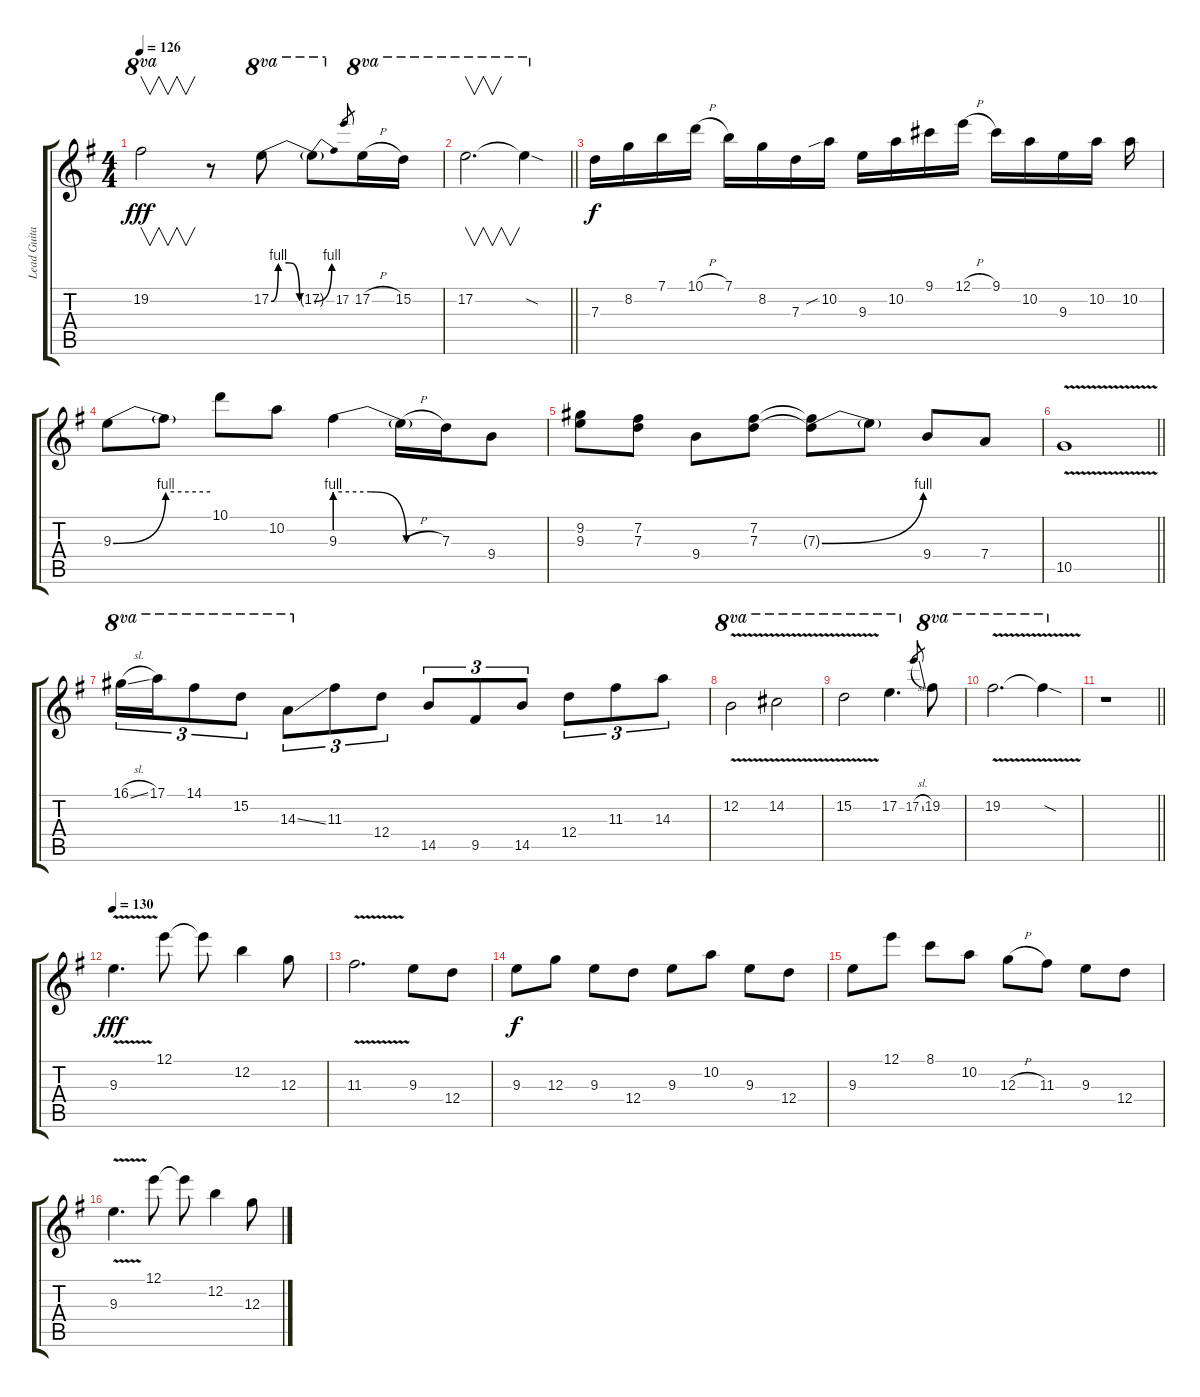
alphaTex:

\track ("Lead Guitar" "Lead Guita") {instrument overdrivenguitar}
\staff {score tabs}
\tuning (E4 B3 G3 D3 A2 E2) {hide}
\ts (4 4)
\tempo 126
\clef g2
\ks g
19.2.2{v ot 8va dy fff} r.8 17.2{be (custom 0 0 10 4 25 4 40 0 60 0)}.8{ot 8va} 17.2{be (bend 0 0 60 4) t}.8{ot 8va} 17.2.8{gr} 17.2{h}.16{ot 8va} 15.2.16{ot 8va} |
\barLineRight lightlight
17.2.2{v d ot 8va} 17.2{sod t}.4{ot 8va} |
7.3.16{dy f} 8.2.16 7.1.16 10.1{h}.16 7.1.16 8.2.16 7.3.16 10.2{sib}.16 9.3.16 10.2.16 9.1.16 12.1{h}.16 9.1.16 10.2.16 9.3.16 10.2.16 10.2.16 |
9.3{be (bend 0 0 60 4)}.8 9.3{be (hold 0 4 60 4) t}.8 10.1.8 10.2.8 9.3{be (custom 0 4 20 4 40 0 60 0)}.4 9.3{h t}.16 7.3.16 9.4.8 |
(9.2 9.3).8 (7.2 7.3).8 9.4.8 (7.2 7.3).8 (7.2{t} 7.3{be (bend 0 0 60 4) t}).8 7.3{t}.8 9.4.8 7.4.8 |
\barLineRight lightlight
10.5{v}.1 |
16.1{sl}.16{tu (3 2) ot 8va} 17.1.16{tu (3 2) ot 8va} 14.1.8{tu (3 2) ot 8va} 15.2.8{tu (3 2) ot 8va} 14.3{ss}.8{tu (3 2) ot 8va} 11.3.8{tu (3 2)} 12.4.8{tu (3 2)} 14.5.8{tu (3 2)} 9.5.8{tu (3 2)} 14.5.8{tu (3 2)} 12.4.8{tu (3 2)} 11.3.8{tu (3 2)} 14.3.8{tu (3 2)} |
12.2{v}.2{ot 8va} 14.2{v}.2{ot 8va} |
15.2{v}.2{ot 8va} 17.2.4{d ot 8va} 17.2{sl}.8{gr} 19.2.8{ot 8va} |
19.2{v}.2{d ot 8va} 19.2{sod t}.4{ot 8va} |
\barLineRight lightlight
r.1 |
\tempo 130
9.3{v}.4{d dy fff} 12.1.8 12.1{t}.8 12.2.4 12.3.8 |
11.3{v}.2{d} 9.3.8 12.4.8 |
9.3.8{dy f} 12.3.8 9.3.8 12.4.8 9.3.8 10.2.8 9.3.8 12.4.8 |
9.3.8 12.1.8 8.1.8 10.2.8 12.3{h}.8 11.3.8 9.3.8 12.4.8 |
9.3{v}.4{d} 12.1.8 12.1{t}.8 12.2.4 12.3.8
